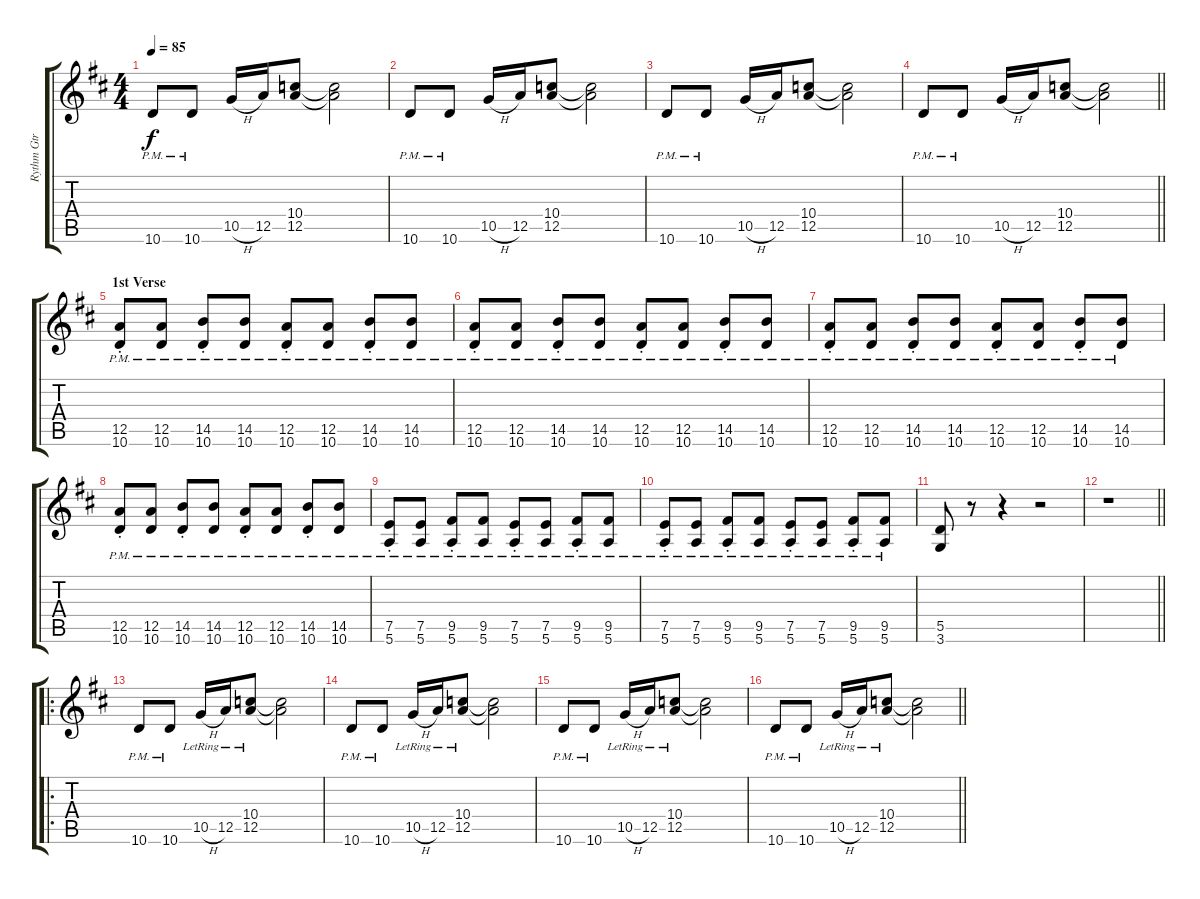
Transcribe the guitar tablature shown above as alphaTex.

\track ("Rythm Gtr" "Rythm Gtr") {instrument electricguitarclean}
\staff {score tabs}
\tuning (E4 B3 G3 D3 A2 E2) {hide}
\ts (4 4)
\tempo 85
\clef g2
\ks d
10.6{pm}.8{dy f instrument electricguitarclean} 10.6{pm}.8 10.5{h}.16 12.5.16 (10.4 12.5).8 (10.4{t} 12.5{t}).2 |
10.6{pm}.8 10.6{pm}.8 10.5{h}.16 12.5.16 (10.4 12.5).8 (10.4{t} 12.5{t}).2 |
10.6{pm}.8 10.6{pm}.8 10.5{h}.16 12.5.16 (10.4 12.5).8 (10.4{t} 12.5{t}).2 |
\barLineRight lightlight
10.6{pm}.8 10.6{pm}.8 10.5{h}.16 12.5.16 (10.4 12.5).8 (10.4{t} 12.5{t}).2 |
\section ("" "1st Verse")
(12.5{pm st} 10.6{pm st}).8 (12.5{pm} 10.6{pm}).8 (14.5{pm st} 10.6{pm st}).8 (14.5{pm} 10.6{pm}).8 (12.5{pm st} 10.6{pm st}).8 (12.5{pm} 10.6{pm}).8 (14.5{pm st} 10.6{pm st}).8 (14.5{pm} 10.6{pm}).8 |
(12.5{pm st} 10.6{pm st}).8 (12.5{pm} 10.6{pm}).8 (14.5{pm st} 10.6{pm st}).8 (14.5{pm} 10.6{pm}).8 (12.5{pm st} 10.6{pm st}).8 (12.5{pm} 10.6{pm}).8 (14.5{pm st} 10.6{pm st}).8 (14.5{pm} 10.6{pm}).8 |
(12.5{pm st} 10.6{pm st}).8 (12.5{pm} 10.6{pm}).8 (14.5{pm st} 10.6{pm st}).8 (14.5{pm} 10.6{pm}).8 (12.5{pm st} 10.6{pm st}).8 (12.5{pm} 10.6{pm}).8 (14.5{pm st} 10.6{pm st}).8 (14.5{pm} 10.6{pm}).8 |
(12.5{pm st} 10.6{pm st}).8 (12.5{pm} 10.6{pm}).8 (14.5{pm st} 10.6{pm st}).8 (14.5{pm} 10.6{pm}).8 (12.5{pm st} 10.6{pm st}).8 (12.5{pm} 10.6{pm}).8 (14.5{pm st} 10.6{pm st}).8 (14.5{pm} 10.6{pm}).8 |
(7.5{pm st} 5.6{pm st}).8 (7.5{pm} 5.6{pm}).8 (9.5{pm st} 5.6{pm st}).8 (9.5{pm} 5.6{pm}).8 (7.5{pm st} 5.6{pm st}).8 (7.5{pm} 5.6{pm}).8 (9.5{pm st} 5.6{pm st}).8 (9.5{pm} 5.6{pm}).8 |
(7.5{pm st} 5.6{pm st}).8 (7.5{pm} 5.6{pm}).8 (9.5{pm st} 5.6{pm st}).8 (9.5{pm} 5.6{pm}).8 (7.5{pm st} 5.6{pm st}).8 (7.5{pm} 5.6{pm}).8 (9.5{pm st} 5.6{pm st}).8 (9.5{pm} 5.6{pm}).8 |
(5.5 3.6).8 r.8 r.4 r.2 |
\barLineRight lightlight
r.1 |
\ro
10.6{pm}.8 10.6{pm}.8 10.5{h lr}.16 12.5{lr}.16 (10.4{lr} 12.5{lr}).8 (10.4{t} 12.5{t}).2 |
10.6{pm}.8 10.6{pm}.8 10.5{h lr}.16 12.5{lr}.16 (10.4{lr} 12.5{lr}).8 (10.4{t} 12.5{t}).2 |
10.6{pm}.8 10.6{pm}.8 10.5{h lr}.16 12.5{lr}.16 (10.4{lr} 12.5{lr}).8 (10.4{t} 12.5{t}).2 |
\barLineRight lightlight
10.6{pm}.8 10.6{pm}.8 10.5{h lr}.16 12.5{lr}.16 (10.4{lr} 12.5{lr}).8 (10.4{t} 12.5{t}).2
